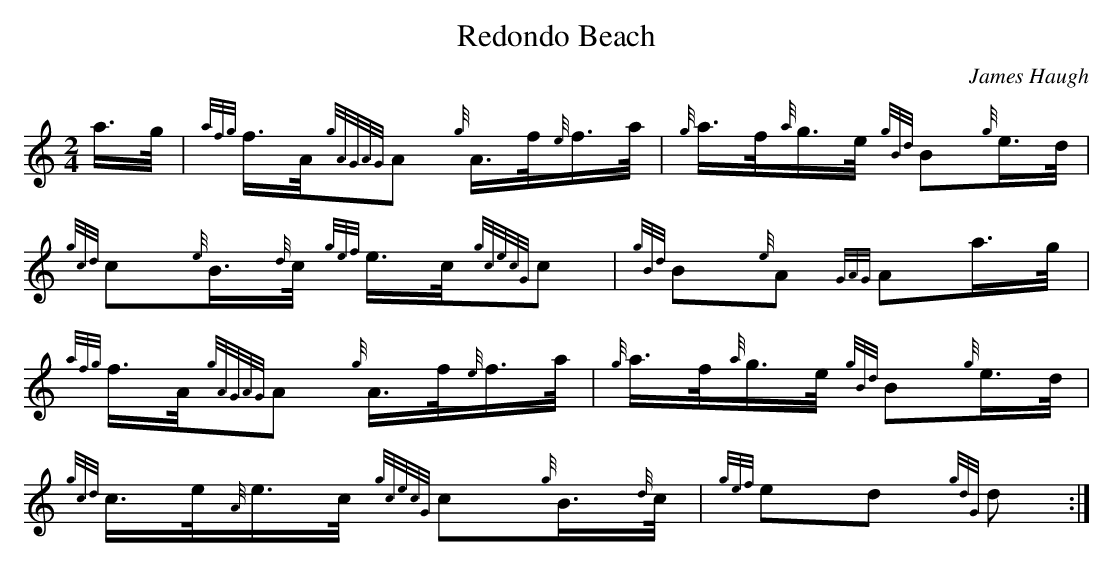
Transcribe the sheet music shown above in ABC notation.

X:1
T:Redondo Beach
C:James Haugh
M:2/4
L:1/16
K:HP
a>g | {afg}f>A{gAGAG}A2 {g}A>f{e}f>a | {g}a>f{a}g>e {gBd}B2{g}e>d |
{gcd}c2{e}B>{d}c {gef}e>c{gcecG}c2 |{gBd}B2{e}A2 {GAG}A2a>g |
{afg}f>A{gAGAG}A2 {g}A>f{e}f>a | {g}a>f{a}g>e {gBd}B2{g}e>d |
{gcd}c>e{A}e>c {gcecG}c2{g}B>{d}c | {gef}e2d2 {gdG}d2 :|]
